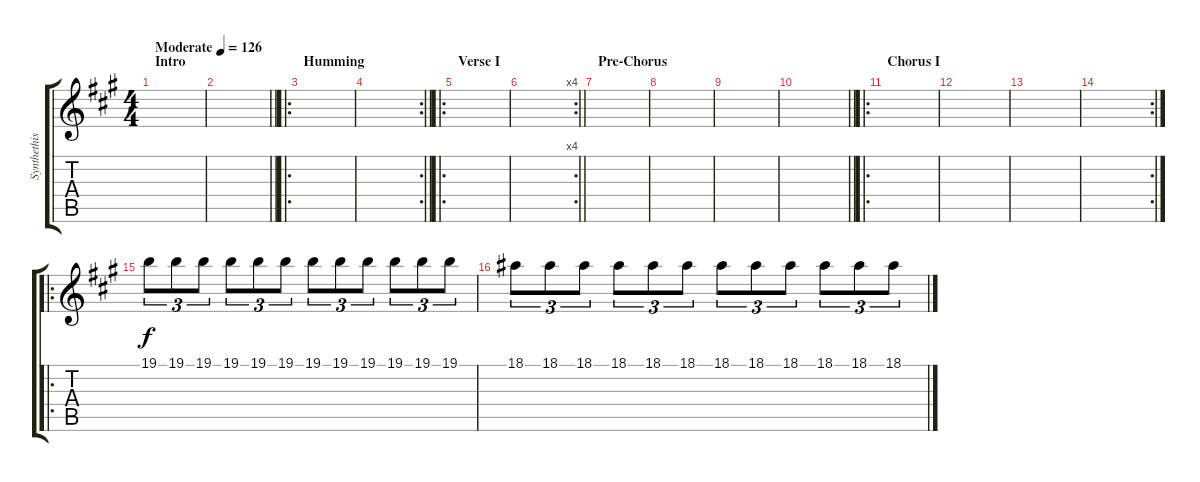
\track ("Synthethiser 1" "Synthethis") {instrument tremolostrings}
\staff {score tabs}
\tuning (E4 B3 G3 D3 A2 E2) {hide}
\ts (4 4)
\section ("" "Intro")
\tempo (126 "Moderate")
\clef g2
\ks a
|
\barLineRight lightlight
|
\ro
\section ("" "Humming")
|
\rc 2
\barLineRight lightlight
|
\ro
\section ("" "Verse I")
|
\rc 4
\barLineRight lightlight
|
\section ("" "Pre-Chorus")
|
|
|
\barLineRight lightlight
|
\ro
\section ("" "Chorus I")
|
|
|
\rc 2
|
\ro
19.1.8{tu (3 2)} 19.1.8{tu (3 2)} 19.1.8{tu (3 2)} 19.1.8{tu (3 2)} 19.1.8{tu (3 2)} 19.1.8{tu (3 2)} 19.1.8{tu (3 2)} 19.1.8{tu (3 2)} 19.1.8{tu (3 2)} 19.1.8{tu (3 2)} 19.1.8{tu (3 2)} 19.1.8{tu (3 2)} |
18.1.8{tu (3 2)} 18.1.8{tu (3 2)} 18.1.8{tu (3 2)} 18.1.8{tu (3 2)} 18.1.8{tu (3 2)} 18.1.8{tu (3 2)} 18.1.8{tu (3 2)} 18.1.8{tu (3 2)} 18.1.8{tu (3 2)} 18.1.8{tu (3 2)} 18.1.8{tu (3 2)} 18.1.8{tu (3 2)}
